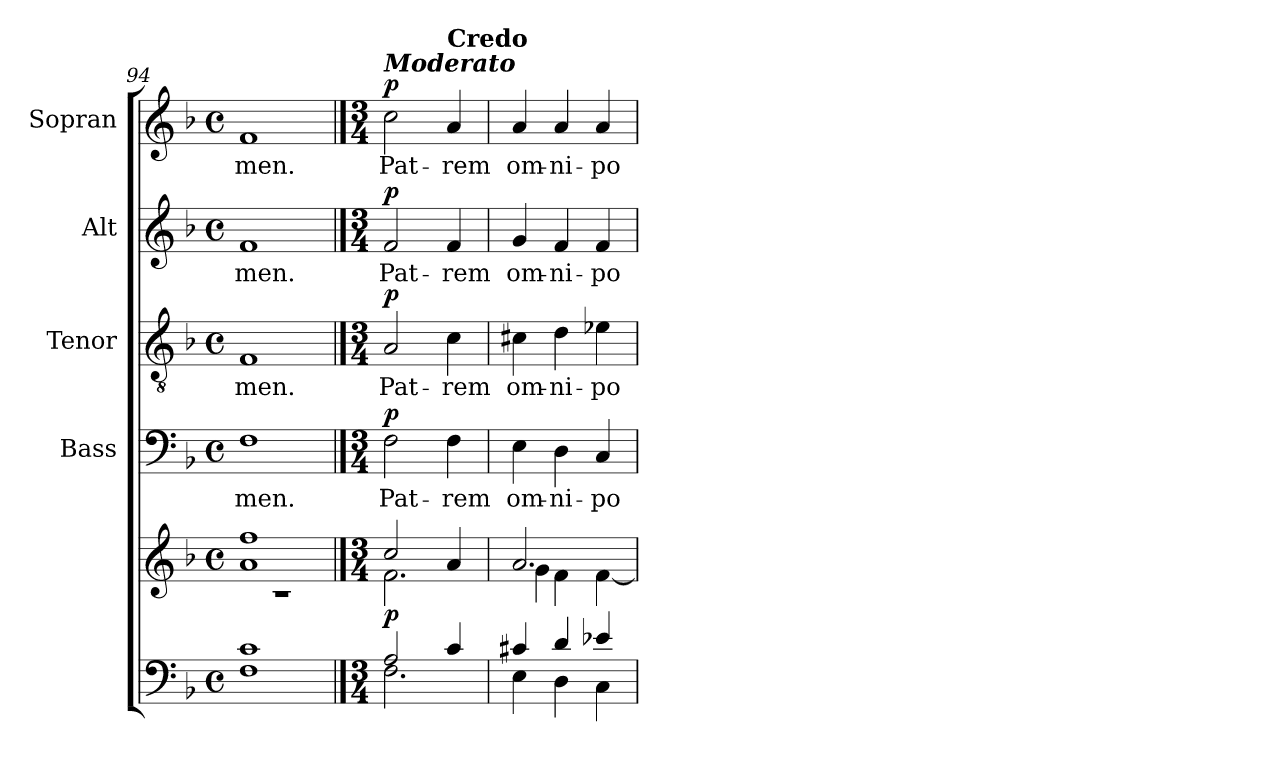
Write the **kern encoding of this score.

**kern	**kern	**dynam	**kern	**text	**dynam	**kern	**text	**dynam	**kern	**text	**dynam	**kern	**text	**dynam
*part5	*part5	*part5	*part4	*part4	*part4	*part3	*part3	*part3	*part2	*part2	*part2	*part1	*part1	*part1
*staff6	*staff5	*staff5/6	*staff4	*staff4	*staff4	*staff3	*staff3	*staff3	*staff2	*staff2	*staff2	*staff1	*staff1	*staff1
*	*	*	*I"Bass	*	*	*I"Tenor	*	*	*I"Alt	*	*	*I"Sopran	*	*
*	*	*	*I'B.	*	*	*I'T.	*	*	*I'A.	*	*	*I'S.	*	*
*clefF4	*clefG2	*	*clefF4	*	*	*clefGv2	*	*	*clefG2	*	*	*clefG2	*	*
*k[b-]	*k[b-]	*	*k[b-]	*	*	*k[b-]	*	*	*k[b-]	*	*	*k[b-]	*	*
*F:	*F:	*	*F:	*	*	*F:	*	*	*F:	*	*	*F:	*	*
*M4/4	*M4/4	*	*M4/4	*	*	*M4/4	*	*	*M4/4	*	*	*M4/4	*	*
*met(c)	*met(c)	*	*met(c)	*	*	*met(c)	*	*	*met(c)	*	*	*met(c)	*	*
=94	=94	=94	=94	=94	=94	=94	=94	=94	=94	=94	=94	=94	=94	=94
*^	*^	*	*	*	*	*	*	*	*	*	*	*	*	*
!	!	!	!	!	!	!LO:LY:b	!	!	!LO:LY:b	!	!	!LO:LY:b	!	!	!LO:LY:b	!
1c	1F	1a 1ff	1rc	.	1F	-men.	.	1F	-men.	.	1f	-men.	.	1f	-men.	.
!!LO:PB:g=z
==95	==95	==95	==95	==95	==95	==95	==95	==95	==95	==95	==95	==95	==95	==95	==95	==95
*M3/4	*	*M3/4	*	*	*M3/4	*	*	*M3/4	*	*	*M3/4	*	*	*M3/4	*	*
!	!	!	!	!	!	!	!	!	!	!	!	!	!	!LO:TX:a:Bi:t=Moderato	!	!
!	!	!	!	!LO:DY:b	!	!LO:LY:b	!LO:DY:a	!	!LO:LY:b	!LO:DY:a	!	!LO:LY:b	!LO:DY:a	!	!LO:LY:b	!LO:DY:a
2A/	2.F\	2cc/	2.f\	p	2F\	Pat-	p	2A/	Pat-	p	2f/	Pat-	p	2cc\	Pat-	p
!	!	!	!	!	!	!	!	!	!	!	!	!	!	!LO:TX:a:B:t=Credo	!	!
!	!	!	!	!	!	!LO:LY:b	!	!	!LO:LY:b	!	!	!LO:LY:b	!	!	!LO:LY:b	!
4c/	.	4a/	.	.	4F\	-rem	.	4c\	-rem	.	4f/	-rem	.	4a/	-rem	.
=96	=96	=96	=96	=96	=96	=96	=96	=96	=96	=96	=96	=96	=96	=96	=96	=96
!	!	!	!	!	!	!LO:LY:b	!	!	!LO:LY:b	!	!	!LO:LY:b	!	!	!LO:LY:b	!
4c#X/	4E\	2.a/	4g\	.	4E\	om-	.	4c#X\	om-	.	4g/	om-	.	4a/	om-	.
!	!	!	!	!	!	!LO:LY:b	!	!	!LO:LY:b	!	!	!LO:LY:b	!	!	!LO:LY:b	!
4d/	4D\	.	4f\	.	4D\	-ni-	.	4d\	-ni-	.	4f/	-ni-	.	4a/	-ni-	.
!	!	!	!	!	!	!LO:LY:b	!	!	!LO:LY:b	!	!	!LO:LY:b	!	!	!LO:LY:b	!
4e-X/	4C\	.	[<4f\	.	4C/	-po-	.	4e-X\	-po-	.	4f/	-po-	.	4a/	-po-	.
*v	*v	*	*	*	*	*	*	*	*	*	*	*	*	*	*	*
*	*v	*v	*	*	*	*	*	*	*	*	*	*	*	*	*
=	=	=	=	=	=	=	=	=	=	=	=	=	=	=
*-	*-	*-	*-	*-	*-	*-	*-	*-	*-	*-	*-	*-	*-	*-
